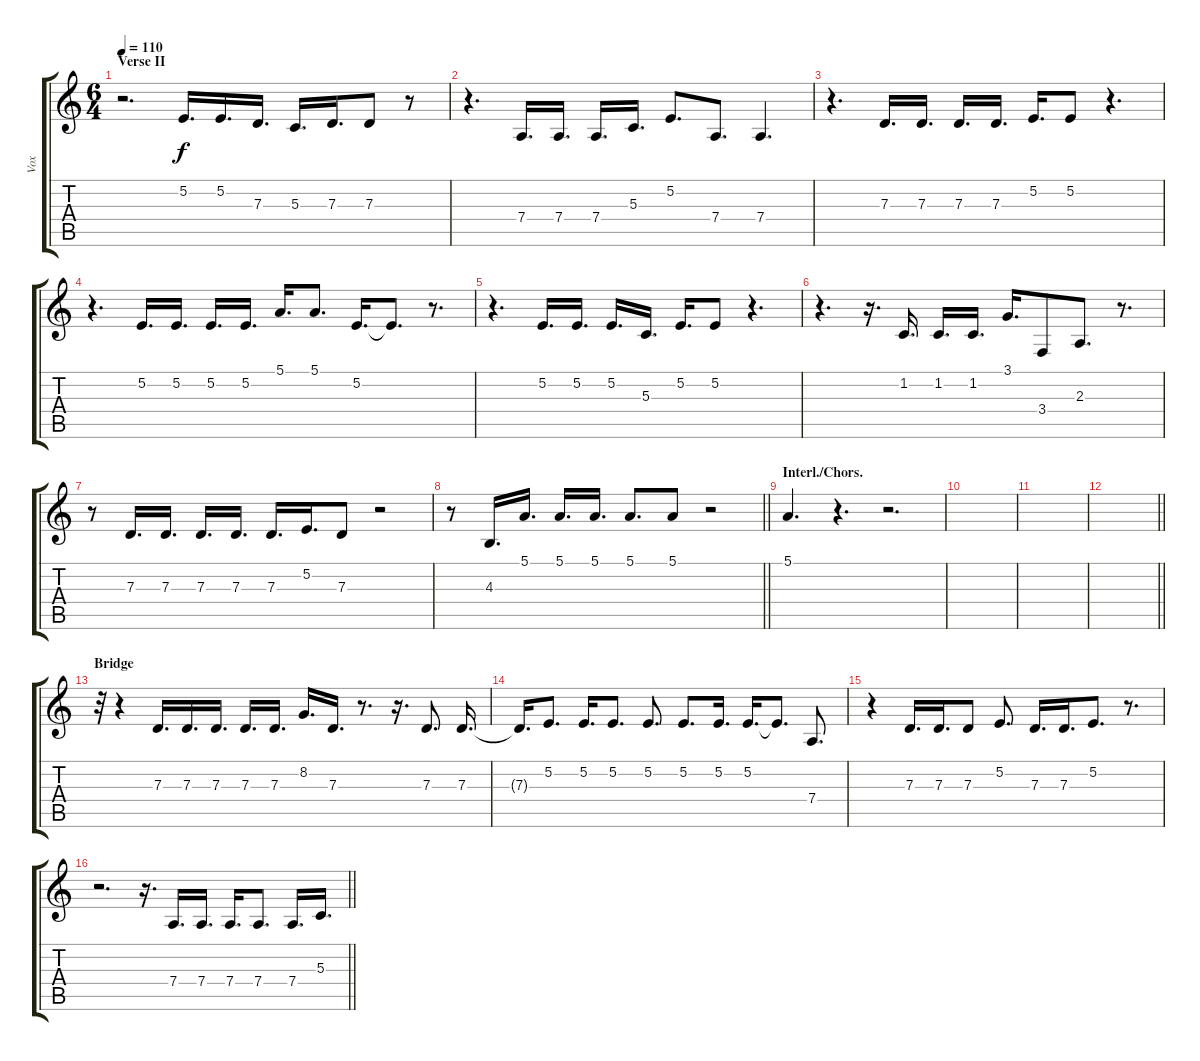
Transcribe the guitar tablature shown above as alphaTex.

\track ("Vox" "Vox") {instrument accordion}
\staff {score tabs}
\tuning (E4 B3 G3 D3 A2 E2) {hide}
\ts (6 4)
\section ("" "Verse II")
\tempo 110
\clef g2
\ks c
r.2{d dy f} 5.2.16{d} 5.2.16{d} 7.3.16{d} 5.3.16{d} 7.3.16{d} 7.3.8 r.8 |
r.4{d} 7.4.16{d} 7.4.16{d} 7.4.16{d} 5.3.16{d} 5.2.8{d} 7.4.8{d} 7.4.4{d} |
r.4{d} 7.3.16{d} 7.3.16{d} 7.3.16{d} 7.3.16{d} 5.2.16{d} 5.2.8 r.4{d} |
r.4{d} 5.2.16{d} 5.2.16{d} 5.2.16{d} 5.2.16{d} 5.1.16{d} 5.1.8{d} 5.2.16{d} 5.2{t}.8{d} r.8{d} |
r.4{d} 5.2.16{d} 5.2.16{d} 5.2.16{d} 5.3.16{d} 5.2.16{d} 5.2.8 r.4{d} |
r.4{d} r.16{d} 1.2.16{d} 1.2.16{d} 1.2.16{d} 3.1.16{d} 3.4.8 2.3.8{d} r.8{d} |
r.8 7.3.16{d} 7.3.16{d} 7.3.16{d} 7.3.16{d} 7.3.16{d} 5.2.16{d} 7.3.8 r.2 |
\barLineRight lightlight
r.8 4.3.16{d} 5.1.16{d} 5.1.16{d} 5.1.16{d} 5.1.8{d} 5.1.8 r.2 |
\section ("" "Interl./Chors.")
5.1.4{d} r.4{d} r.2{d} |
|
|
\barLineRight lightlight
|
\section ("" "Bridge")
r.32 r.4 7.3.16{d} 7.3.16{d} 7.3.16{d} 7.3.16{d} 7.3.16{d} 8.2.16{d} 7.3.16{d} r.8{d} r.16{d} 7.3.8{d} 7.3.16{d} |
7.3{t}.16{d} 5.2.8{d} 5.2.16{d} 5.2.8{d} 5.2.8{d} 5.2.8{d} 5.2.16{d} 5.2.16{d} 5.2{t}.8{d} 7.4.8{d} |
r.4 7.3.16{d} 7.3.16{d} 7.3.8 5.2.8{d} 7.3.16{d} 7.3.16{d} 5.2.8{d} r.8{d} |
\barLineRight lightlight
r.2{d} r.16{d} 7.4.16{d} 7.4.16{d} 7.4.16{d} 7.4.8{d} 7.4.16{d} 5.3.16{d}
